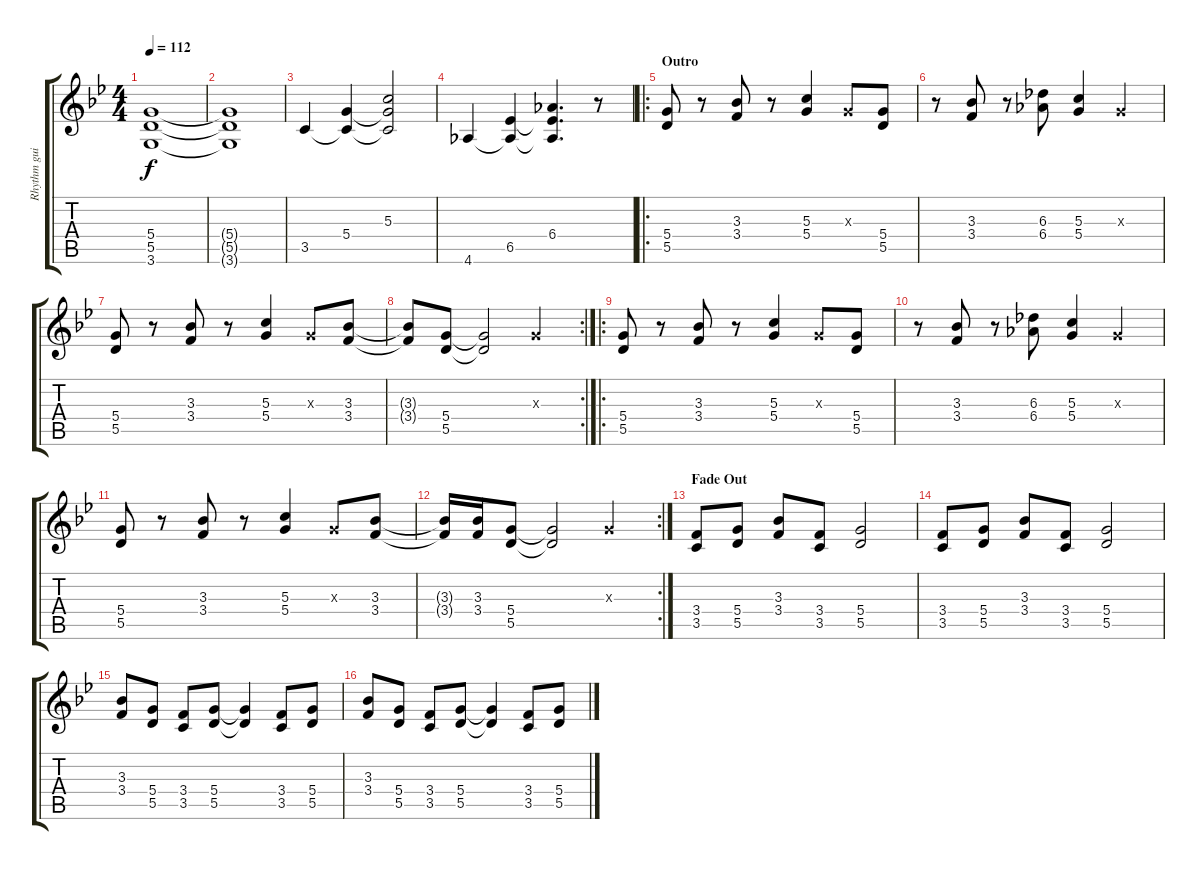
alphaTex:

\track ("Rhythm guitar" "Rhythm gui") {instrument distortionguitar}
\staff {score tabs}
\tuning (E4 B3 G3 D3 A2 E2) {hide}
\ts (4 4)
\tempo 112
\clef g2
\ks bb
(5.4 5.5 3.6).1{dy f} |
(5.4{t} 5.5{t} 3.6{t}).1 |
3.5.4 (5.4 3.5{t}).4 (5.3 5.4{t} 3.5{t}).2 |
4.6.4 (6.5 4.6{t}).4 (6.4 6.5{t} 4.6{t}).4{d} r.8 |
\ro
\section ("" "Outro")
(5.4 5.5).8 r.8 (3.3 3.4).8 r.8 (5.3 5.4).4 0.3{x}.8 (5.4 5.5).8 |
r.8 (3.3 3.4).8 r.8 (6.3 6.4).8 (5.3 5.4).4 0.3{x}.4 |
(5.4 5.5).8 r.8 (3.3 3.4).8 r.8 (5.3 5.4).4 0.3{x}.8 (3.3 3.4).8 |
\rc 2
(3.3{t} 3.4{t}).8 (5.4 5.5).8 (5.4{t} 5.5{t}).2 0.3{x}.4 |
\ro
(5.4 5.5).8 r.8 (3.3 3.4).8 r.8 (5.3 5.4).4 0.3{x}.8 (5.4 5.5).8 |
r.8 (3.3 3.4).8 r.8 (6.3 6.4).8 (5.3 5.4).4 0.3{x}.4 |
(5.4 5.5).8 r.8 (3.3 3.4).8 r.8 (5.3 5.4).4 0.3{x}.8 (3.3 3.4).8 |
\rc 2
(3.3{t} 3.4{t}).16 (3.3 3.4).16 (5.4 5.5).8 (5.4{t} 5.5{t}).2 0.3{x}.4 |
\section ("" "Fade Out")
(3.4 3.5).8 (5.4 5.5).8 (3.3 3.4).8 (3.4 3.5).8 (5.4 5.5).2 |
(3.4 3.5).8 (5.4 5.5).8 (3.3 3.4).8 (3.4 3.5).8 (5.4 5.5).2 |
(3.3 3.4).8 (5.4 5.5).8 (3.4 3.5).8 (5.4 5.5).8 (5.4{t} 5.5{t}).4 (3.4 3.5).8 (5.4 5.5).8 |
(3.3 3.4).8 (5.4 5.5).8 (3.4 3.5).8 (5.4 5.5).8 (5.4{t} 5.5{t}).4 (3.4 3.5).8 (5.4 5.5).8
